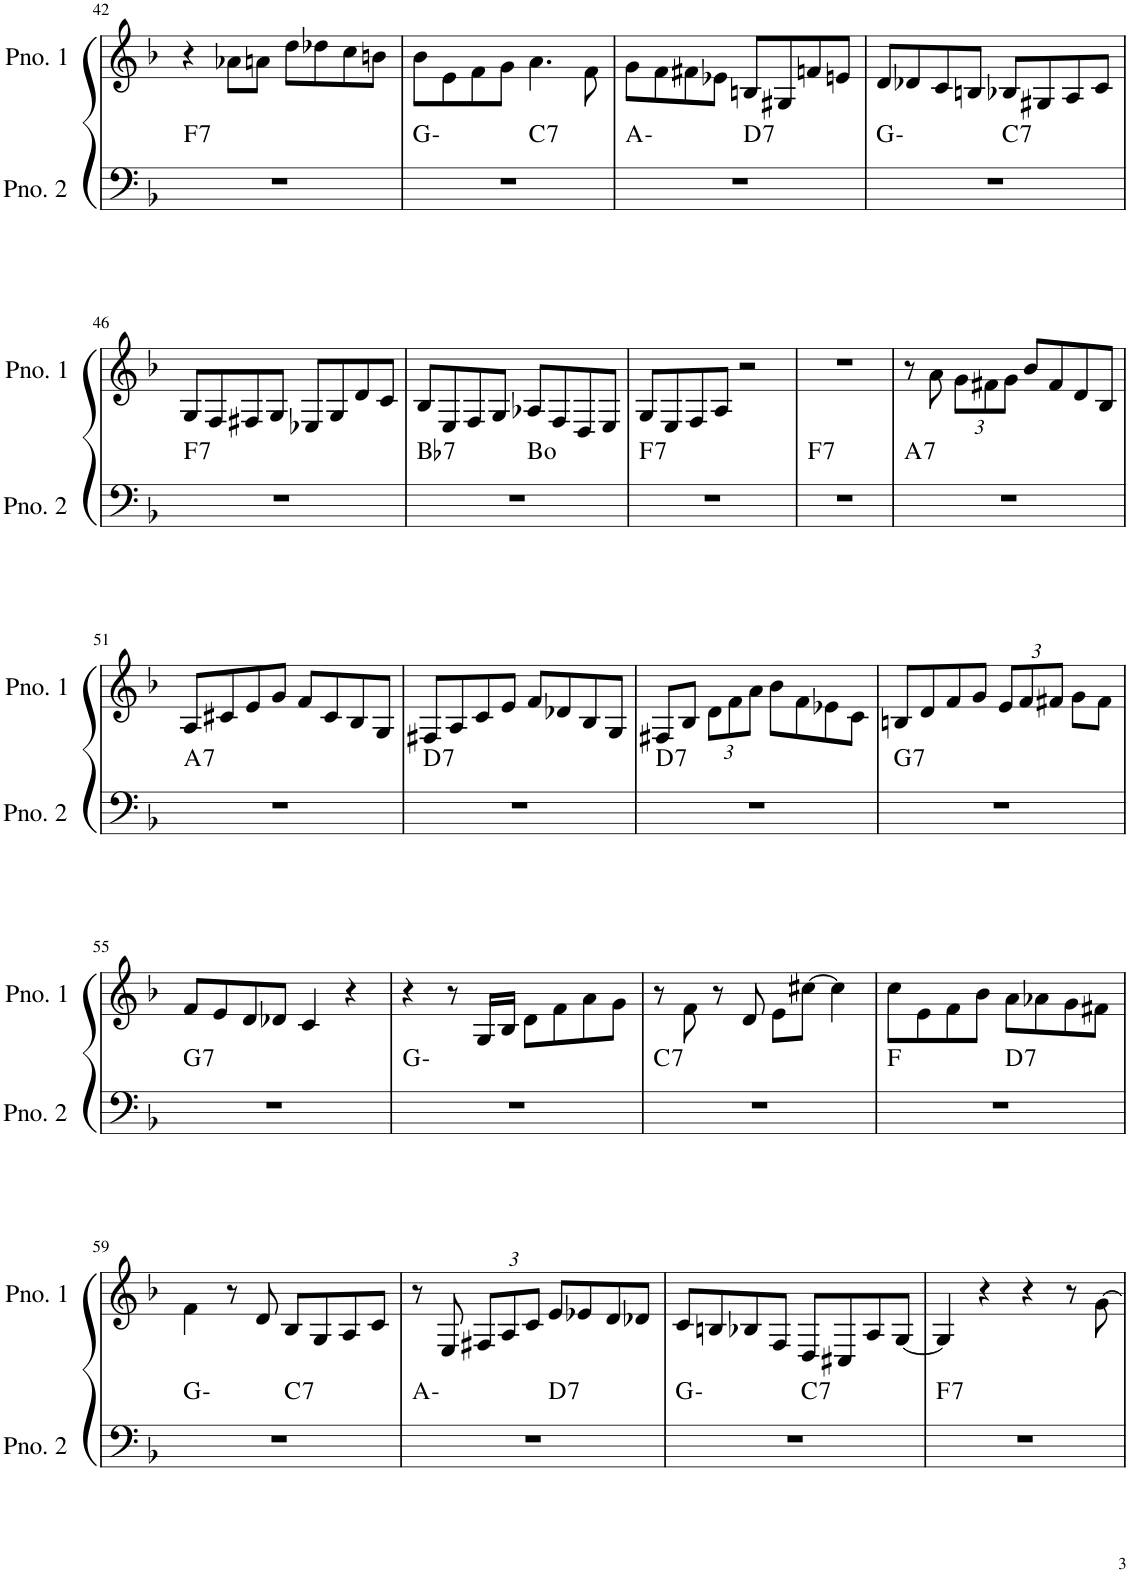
**kern	**harte	**kern
*part2	*part2	*part1
*staff2	*	*staff1
*I"ピアノ 2	*	*I"ピアノ 1
!!LO:PB:g=z
*clefF4	*	*clefG2
*k[b-]	*	*k[b-]
*M4/4	*	*M4/4
=42	=42	=42
!	!LO:H:kt=7	!
1r	F:7	4r
.	.	8a-X\L
.	.	8an\J
.	.	8dd\L
.	.	8dd-X\
.	.	8cc\
.	.	8bn\J
=43	=43	=43
*^	*	*
1r	2ryy	G:min	8b-\L
.	.	.	8e\
.	.	.	8f\
.	.	.	8g\J
!	!	!LO:H:kt=7	!
.	2ryy	C:7	4.a\
.	.	.	8f\
=44	=44	=44	=44
1r	2ryy	A:min	8g\L
.	.	.	8f\
.	.	.	8f#X\
.	.	.	8e-X\J
!	!	!LO:H:kt=7	!
.	2ryy	D:7	8Bn/L
.	.	.	8G#X/
.	.	.	8fn/
.	.	.	8en/J
=45	=45	=45	=45
1r	2ryy	G:min	8d/L
.	.	.	8d-X/
.	.	.	8c/
.	.	.	8Bn/J
!	!	!LO:H:kt=7	!
.	2ryy	C:7	8B-X/L
.	.	.	8G#X/
.	.	.	8A/
.	.	.	8c/J
!!LO:LB:g=z
=46	=46	=46	=46
!	!	!LO:H:kt=7	!
*v	*v	*	*
1r	F:7	8G/L
.	.	8F/
.	.	8F#X/
.	.	8G/J
.	.	8E-X/L
.	.	8G/
.	.	8d/
.	.	8c/J
=47	=47	=47
!	!LO:H:kt=7	!
*^	*	*
1r	2ryy	Bb:7	8B-/L
.	.	.	8E/
.	.	.	8F/
.	.	.	8G/J
.	2ryy	B:dim	8A-X/L
.	.	.	8F/
.	.	.	8D/
.	.	.	8E/J
=48	=48	=48	=48
!	!	!LO:H:kt=7	!
*v	*v	*	*
1r	F:7	8G/L
.	.	8E/
.	.	8F/
.	.	8A/J
.	.	2r
=49	=49	=49
!	!LO:H:kt=7	!
1r	F:7	1r
=50	=50	=50
!	!LO:H:kt=7	!
1r	A:7	8r
.	.	8a\
*	*	*Xbrackettup
.	.	12g\L
.	.	12f#X\
.	.	12g\J
.	.	8b-/L
.	.	8f#/
.	.	8d/
.	.	8B-/J
!!LO:LB:g=z
=51	=51	=51
!	!LO:H:kt=7	!
1r	A:7	8A/L
.	.	8c#X/
.	.	8e/
.	.	8g/J
.	.	8f/L
.	.	8c#/
.	.	8B-/
.	.	8G/J
=52	=52	=52
!	!LO:H:kt=7	!
1r	D:7	8F#X/L
.	.	8A/
.	.	8c/
.	.	8e/J
.	.	8f/L
.	.	8d-X/
.	.	8B-/
.	.	8G/J
=53	=53	=53
!	!LO:H:kt=7	!
1r	D:7	8F#X/L
.	.	8B-/J
.	.	12d\L
.	.	12f\
.	.	12a\J
.	.	8b-\L
.	.	8f\
.	.	8e-X\
.	.	8c\J
=54	=54	=54
!	!LO:H:kt=7	!
1r	G:7	8Bn/L
.	.	8d/
.	.	8f/
.	.	8g/J
.	.	12e/L
.	.	12f/
.	.	12f#X/J
.	.	8g\L
.	.	8f#\J
!!LO:LB:g=z
=55	=55	=55
!	!LO:H:kt=7	!
1r	G:7	8f/L
.	.	8e/
.	.	8d/
.	.	8d-X/J
.	.	4c/
.	.	4r
=56	=56	=56
1r	G:min	4r
.	.	8r
.	.	16G/LL
.	.	16B-/JJ
.	.	8d\L
.	.	8f\
.	.	8a\
.	.	8g\J
=57	=57	=57
!	!LO:H:kt=7	!
1r	C:7	8r
.	.	8f\
.	.	8r
.	.	8d/
.	.	8e\L
.	.	[8cc#X\J
.	.	4cc#\]
=58	=58	=58
*^	*	*
1r	2ryy	F:maj	8cc\L
.	.	.	8e\
.	.	.	8f\
.	.	.	8b-\J
!	!	!LO:H:kt=7	!
.	2ryy	D:7	8a\L
.	.	.	8a-X\
.	.	.	8g\
.	.	.	8f#X\J
!!LO:LB:g=z
=59	=59	=59	=59
1r	2ryy	G:min	4f\
.	.	.	8r
.	.	.	8d/
!	!	!LO:H:kt=7	!
.	2ryy	C:7	8B-/L
.	.	.	8G/
.	.	.	8A/
.	.	.	8c/J
=60	=60	=60	=60
1r	2ryy	A:min	8r
.	.	.	8E/
.	.	.	12F#X/L
.	.	.	12A/
.	.	.	12c/J
!	!	!LO:H:kt=7	!
.	2ryy	D:7	8e/L
.	.	.	8e-X/
.	.	.	8d/
.	.	.	8d-X/J
=61	=61	=61	=61
1r	2ryy	G:min	8c/L
.	.	.	8Bn/
.	.	.	8B-X/
.	.	.	8F/J
!	!	!LO:H:kt=7	!
.	2ryy	C:7	8D/L
.	.	.	8C#X/
.	.	.	8A/
.	.	.	[8G/J
=62	=62	=62	=62
!	!	!LO:H:kt=7	!
*v	*v	*	*
1r	F:7	4G/]
.	.	4r
.	.	4r
.	.	8r
.	.	[8g\
=	=	=
*-	*-	*-
